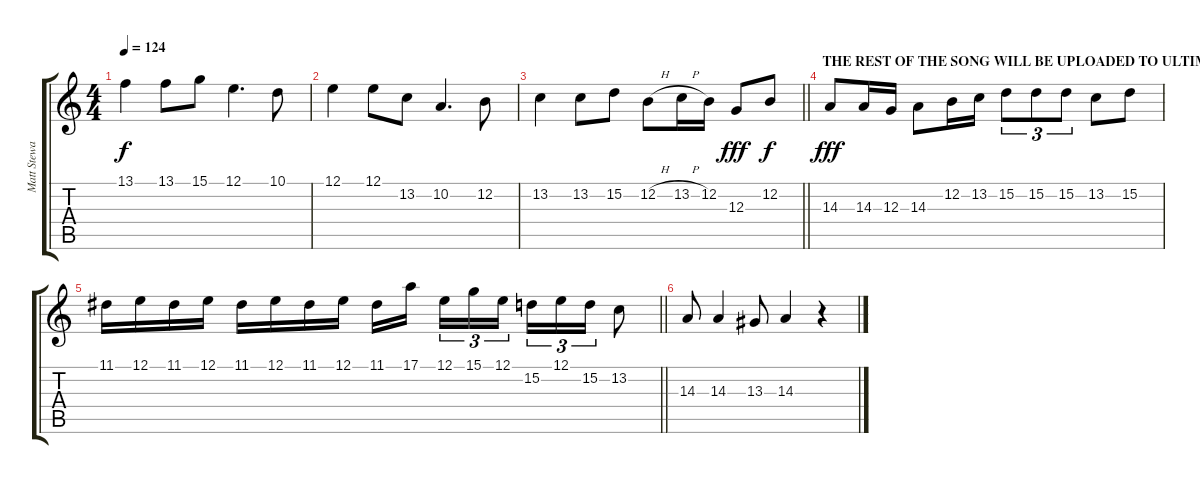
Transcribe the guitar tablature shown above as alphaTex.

\track ("Matt Stewart" "Matt Stewa") {instrument trumpet}
\staff {score tabs}
\tuning (E4 B3 G3 D3 A2 E2) {hide}
\ts (4 4)
\tempo 124
\clef g2
\ks c
13.1.4{dy f} 13.1.8 15.1.8 12.1.4{d} 10.1.8 |
12.1.4 12.1.8 13.2.8 10.2.4{d} 12.2.8 |
\barLineRight lightlight
13.2.4 13.2.8 15.2.8 12.2{h}.8 13.2{h}.16 12.2.16 12.3.8{dy fff} 12.2.8{dy f} |
\section ("" "THE REST OF THE SONG WILL BE UPLOADED TO ULTIMATE GUITAR SOON")
14.3.8{dy fff} 14.3.16 12.3.16 14.3.8 12.2.16 13.2.16 15.2.8{tu (3 2)} 15.2.8{tu (3 2)} 15.2.8{tu (3 2)} 13.2.8 15.2.8 |
\barLineRight lightlight
11.1.16 12.1.16 11.1.16 12.1.16 11.1.16 12.1.16 11.1.16 12.1.16 11.1.16 17.1.16{beam splitsecondary} 12.1.16{tu (3 2)} 15.1.16{tu (3 2)} 12.1.16{tu (3 2)} 15.2.16{tu (3 2)} 12.1.16{tu (3 2)} 15.2.16{tu (3 2)} 13.2.8 |
\section ("" "")
14.3.8 14.3.4 13.3.8 14.3.4 r.4
